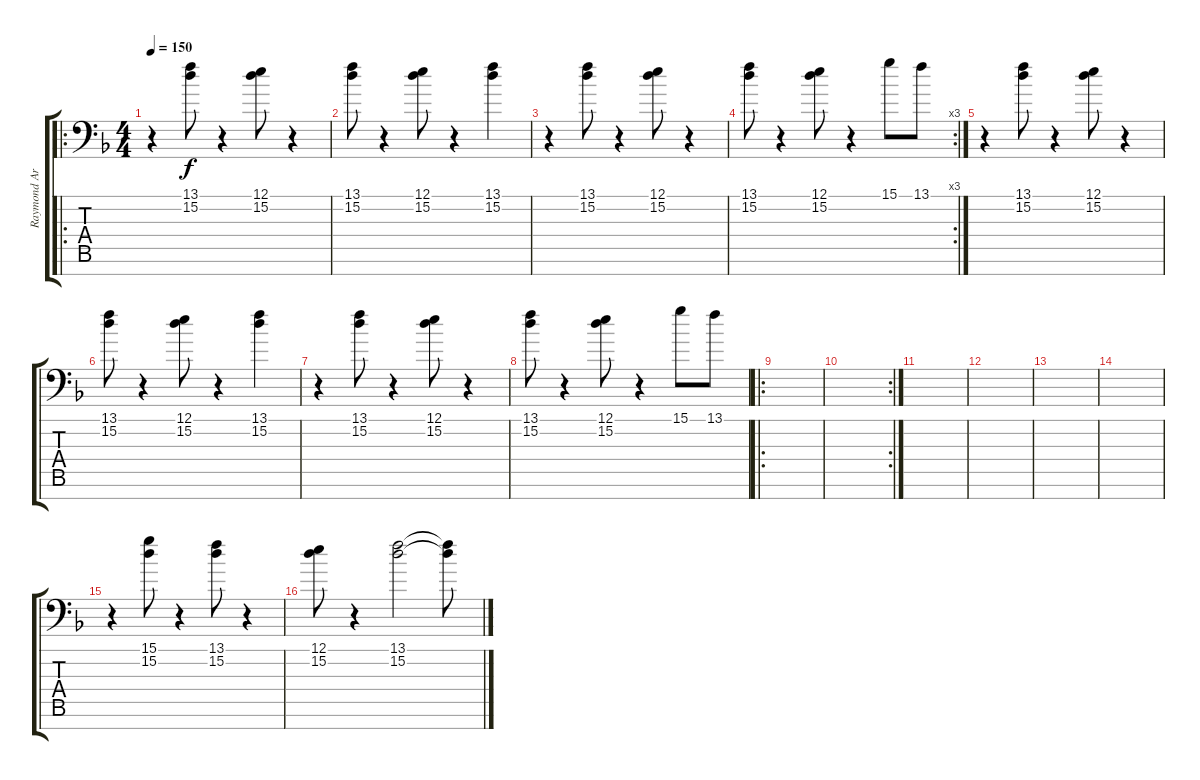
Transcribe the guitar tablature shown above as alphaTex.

\track ("Raymond Ariasz" "Raymond Ar") {instrument synthbrass1}
\staff {score tabs}
\tuning (E4 B3 G3 D3 A2 E2 C-1) {hide}
\ro
\ts (4 4)
\tempo 150
\clef f4
\ks f
r.4{dy f} (13.1 15.2).8{volume 11} r.4 (12.1 15.2).8 r.4 |
(13.1 15.2).8 r.4 (12.1 15.2).8 r.4 (13.1 15.2).4 |
r.4 (13.1 15.2).8 r.4 (12.1 15.2).8 r.4 |
\rc 3
(13.1 15.2).8 r.4 (12.1 15.2).8 r.4 15.1.8 13.1.8 |
r.4 (13.1 15.2).8{volume 11} r.4 (12.1 15.2).8 r.4 |
(13.1 15.2).8 r.4 (12.1 15.2).8 r.4 (13.1 15.2).4 |
r.4 (13.1 15.2).8 r.4 (12.1 15.2).8 r.4 |
(13.1 15.2).8 r.4 (12.1 15.2).8 r.4 15.1.8 13.1.8 |
\ro
|
\rc 2
|
|
|
|
|
r.4 (15.1 15.2).8 r.4 (13.1 15.2).8 r.4 |
(12.1 15.2).8 r.4 (13.1 15.2).2 (13.1{t} 15.2{t}).8
